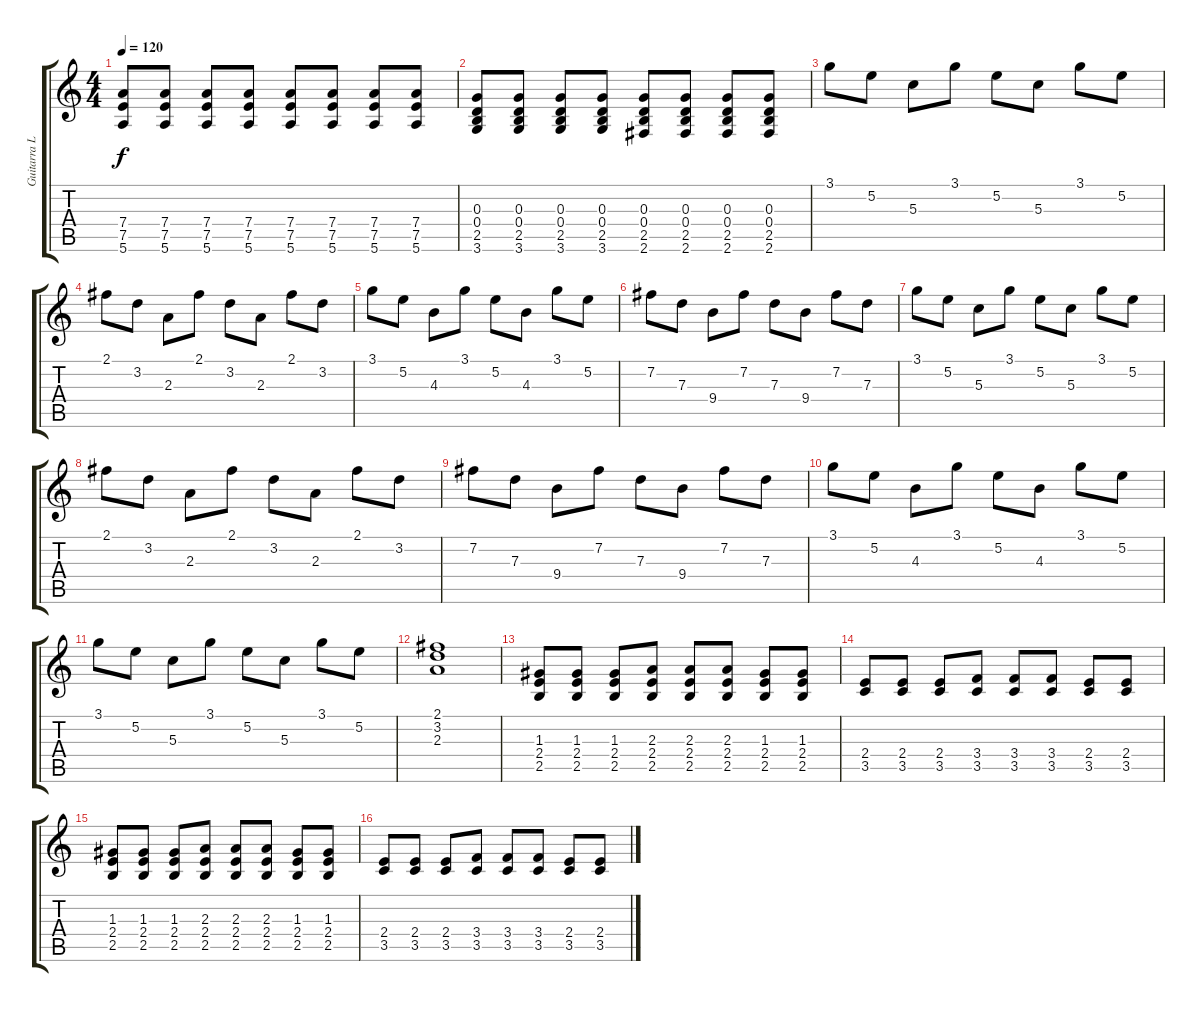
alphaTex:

\track ("Guitarra Limpia" "Guitarra L") {instrument electricguitarclean}
\staff {score tabs}
\tuning (E4 B3 G3 D3 A2 E2) {hide}
\ts (4 4)
\tempo 120
\clef g2
\ks c
(7.4 7.5 5.6).8{dy f} (7.4 7.5 5.6).8 (7.4 7.5 5.6).8 (7.4 7.5 5.6).8 (7.4 7.5 5.6).8 (7.4 7.5 5.6).8 (7.4 7.5 5.6).8 (7.4 7.5 5.6).8 |
(0.3 0.4 2.5 3.6).8 (0.3 0.4 2.5 3.6).8 (0.3 0.4 2.5 3.6).8 (0.3 0.4 2.5 3.6).8 (0.3 0.4 2.5 2.6).8 (0.3 0.4 2.5 2.6).8 (0.3 0.4 2.5 2.6).8 (0.3 0.4 2.5 2.6).8 |
3.1.8 5.2.8 5.3.8 3.1.8 5.2.8 5.3.8 3.1.8 5.2.8 |
2.1.8 3.2.8 2.3.8 2.1.8 3.2.8 2.3.8 2.1.8 3.2.8 |
3.1.8 5.2.8 4.3.8 3.1.8 5.2.8 4.3.8 3.1.8 5.2.8 |
7.2.8 7.3.8 9.4.8 7.2.8 7.3.8 9.4.8 7.2.8 7.3.8 |
3.1.8 5.2.8 5.3.8 3.1.8 5.2.8 5.3.8 3.1.8 5.2.8 |
2.1.8 3.2.8 2.3.8 2.1.8 3.2.8 2.3.8 2.1.8 3.2.8 |
7.2.8 7.3.8 9.4.8 7.2.8 7.3.8 9.4.8 7.2.8 7.3.8 |
3.1.8 5.2.8 4.3.8 3.1.8 5.2.8 4.3.8 3.1.8 5.2.8 |
3.1.8 5.2.8 5.3.8 3.1.8 5.2.8 5.3.8 3.1.8 5.2.8 |
(2.1 3.2 2.3).1 |
(1.3 2.4 2.5).8 (1.3 2.4 2.5).8 (1.3 2.4 2.5).8 (2.3 2.4 2.5).8 (2.3 2.4 2.5).8 (2.3 2.4 2.5).8 (1.3 2.4 2.5).8 (1.3 2.4 2.5).8 |
(2.4 3.5).8 (2.4 3.5).8 (2.4 3.5).8 (3.4 3.5).8 (3.4 3.5).8 (3.4 3.5).8 (2.4 3.5).8 (2.4 3.5).8 |
(1.3 2.4 2.5).8 (1.3 2.4 2.5).8 (1.3 2.4 2.5).8 (2.3 2.4 2.5).8 (2.3 2.4 2.5).8 (2.3 2.4 2.5).8 (1.3 2.4 2.5).8 (1.3 2.4 2.5).8 |
(2.4 3.5).8 (2.4 3.5).8 (2.4 3.5).8 (3.4 3.5).8 (3.4 3.5).8 (3.4 3.5).8 (2.4 3.5).8 (2.4 3.5).8
